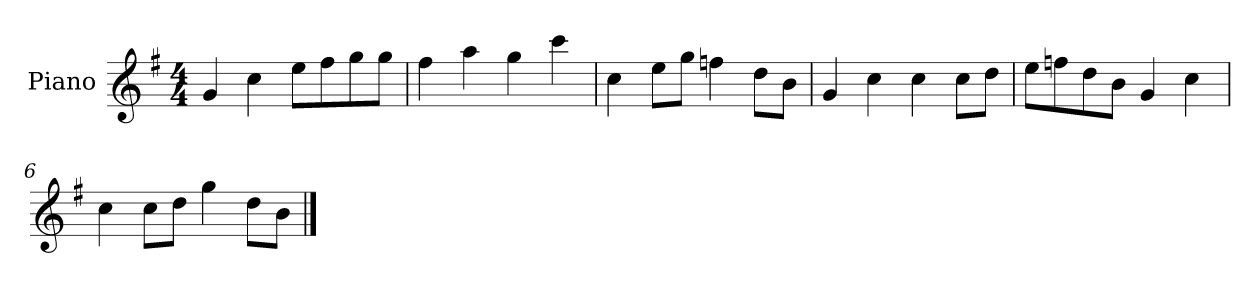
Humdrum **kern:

**kern
*part1
*staff1
*I"Piano
*I'P-no
*clefG2
*k[f#]
*M4/4
*MM90
=1
4g/
4cc\
8ee\L
8ff#\
8gg\
8gg\J
=2
4ff#\
4aa\
4gg\
4ccc\
=3
4cc\
8ee\L
8gg\J
4ffn\
8dd\L
8b\J
=4
4g/
4cc\
4cc\
8cc\L
8dd\J
=5
8ee\L
8ffn\
8dd\
8b\J
4g/
4cc\
=6
4cc\
8cc\L
8dd\J
4gg\
8dd\L
8b\J
==
*-
